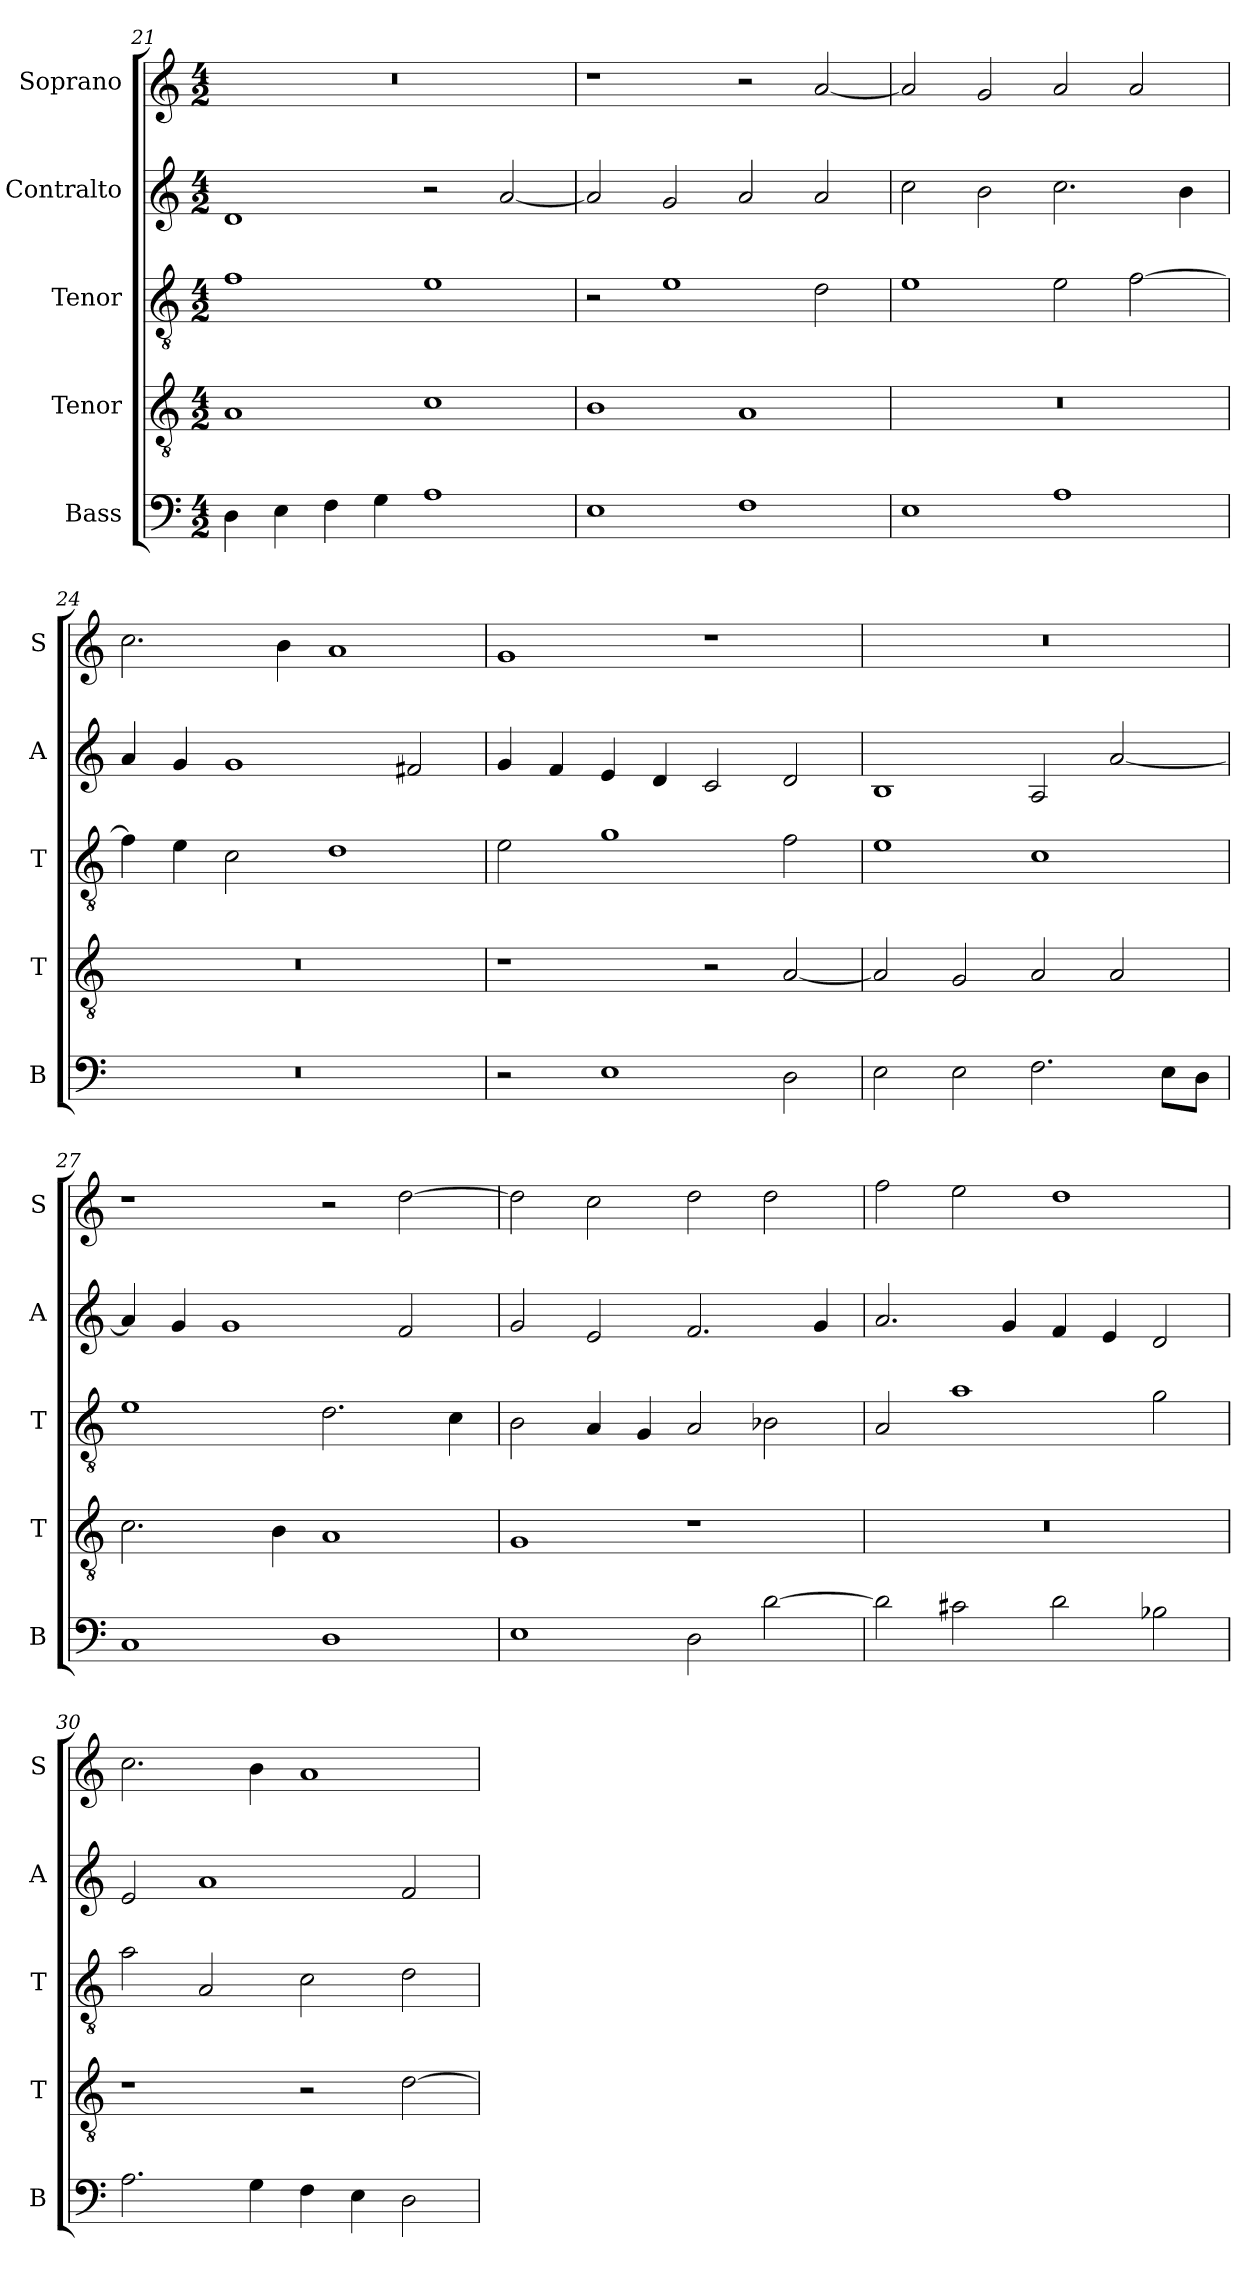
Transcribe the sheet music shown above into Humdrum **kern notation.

**kern	**kern	**kern	**kern	**kern
*part5	*part4	*part3	*part2	*part1
*staff5	*staff4	*staff3	*staff2	*staff1
*I"Bass	*I"Tenor	*I"Tenor	*I"Contralto	*I"Soprano
*I'B	*I'T	*I'T	*I'A	*I'S
*clefF4	*clefGv2	*clefGv2	*clefG2	*clefG2
*k[]	*k[]	*k[]	*k[]	*k[]
*G:mix	*G:mix	*G:mix	*G:mix	*G:mix
*M4/2	*M4/2	*M4/2	*M4/2	*M4/2
=21	=21	=21	=21	=21
4D	1A	1f	1d	0r
4E	.	.	.	.
4F	.	.	.	.
4G	.	.	.	.
1A	1c	1e	2r	.
.	.	.	[2a	.
=22	=22	=22	=22	=22
1E	1B	2r	2a]	1r
.	.	1e	2g	.
1F	1A	.	2a	2r
.	.	2d	2a	[2a
=23	=23	=23	=23	=23
1E	0r	1e	2cc	2a]
.	.	.	2b	2g
1A	.	2e	2.cc	2a
.	.	[2f	.	2a
.	.	.	4b	.
=24	=24	=24	=24	=24
0r	0r	4f]	4a	2.cc
.	.	4e	4g	.
.	.	2c	1g	.
.	.	.	.	4b
.	.	1d	.	1a
.	.	.	2f#X	.
=25	=25	=25	=25	=25
2r	1r	2e	4g	1g
.	.	.	4f	.
1E	.	1g	4e	.
.	.	.	4d	.
.	2r	.	2c	1r
2D	[2A	2f	2d	.
=26	=26	=26	=26	=26
2E	2A]	1e	1B	0r
2E	2G	.	.	.
2.F	2A	1c	2A	.
.	2A	.	[2a	.
8E\L	.	.	.	.
8D\J	.	.	.	.
=27	=27	=27	=27	=27
1C	2.c	1e	4a]	1r
.	.	.	4g	.
.	.	.	1g	.
.	4B	.	.	.
1D	1A	2.d	.	2r
.	.	.	2f	[2dd
.	.	4c	.	.
=28	=28	=28	=28	=28
1E	1G	2B	2g	2dd]
.	.	4A	2e	2cc
.	.	4G	.	.
2D	1r	2A	2.f	2dd
[2d	.	2B-X	.	2dd
.	.	.	4g	.
=29	=29	=29	=29	=29
2d]	0r	2A	2.a	2ff
2c#X	.	1a	.	2ee
.	.	.	4g	.
2d	.	.	4f	1dd
.	.	.	4e	.
2B-X	.	2g	2d	.
=30	=30	=30	=30	=30
2.A	1r	2a	2e	2.cc
.	.	2A	1a	.
4G	.	.	.	4b
4F	2r	2c	.	1a
4E	.	.	.	.
2D	[2d	2d	2f	.
=	=	=	=	=
*-	*-	*-	*-	*-
